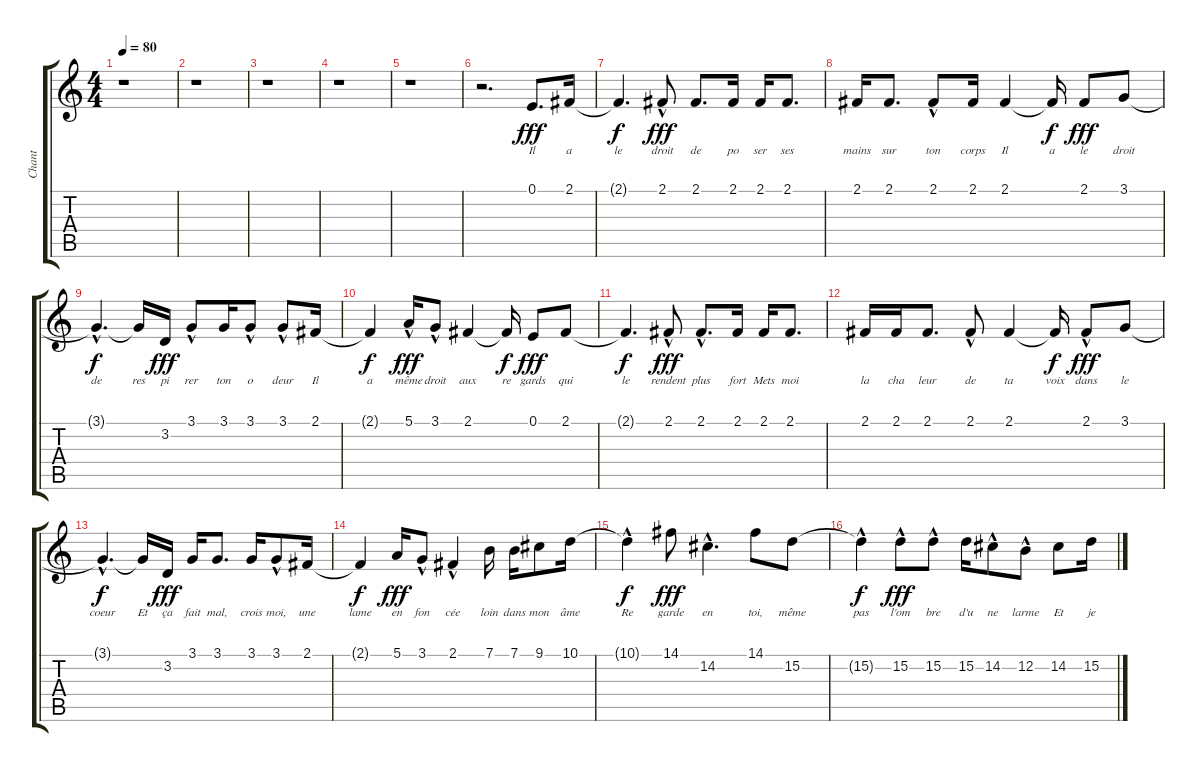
\track ("Chant" "Chant") {instrument flute}
\staff {score tabs}
\tuning (E4 B3 G3 D3 A2 E2) {hide}
\ts (4 4)
\tempo 80
\clef g2
\ks c
r.1{dy fff instrument flute} |
r.1 |
r.1 |
r.1 |
r.1 |
r.2{d} 0.1.8{d lyrics (0 "Il") lyrics (1 "") lyrics (2 "") lyrics (3 "") lyrics (4 "")} 2.1.16{lyrics (0 "a") lyrics (1 "") lyrics (2 "") lyrics (3 "") lyrics (4 "")} |
2.1{t}.4{d lyrics (0 "le") lyrics (1 "") lyrics (2 "") lyrics (3 "") lyrics (4 "") dy f} 2.1{hac}.8{lyrics (0 "droit") lyrics (1 "") lyrics (2 "") lyrics (3 "") lyrics (4 "") dy fff} 2.1.8{d lyrics (0 "de") lyrics (1 "") lyrics (2 "") lyrics (3 "") lyrics (4 "")} 2.1.16{lyrics (0 "po") lyrics (1 "") lyrics (2 "") lyrics (3 "") lyrics (4 "")} 2.1.16{lyrics (0 "ser") lyrics (1 "") lyrics (2 "") lyrics (3 "") lyrics (4 "")} 2.1.8{d lyrics (0 "ses") lyrics (1 "") lyrics (2 "") lyrics (3 "") lyrics (4 "")} |
2.1.16{lyrics (0 "mains") lyrics (1 "") lyrics (2 "") lyrics (3 "") lyrics (4 "")} 2.1.8{d lyrics (0 "sur") lyrics (1 "") lyrics (2 "") lyrics (3 "") lyrics (4 "")} 2.1{hac}.8{lyrics (0 "ton") lyrics (1 "") lyrics (2 "") lyrics (3 "") lyrics (4 "")} 2.1.16{lyrics (0 "corps") lyrics (1 "") lyrics (2 "") lyrics (3 "") lyrics (4 "")} 2.1.4{lyrics (0 "Il") lyrics (1 "") lyrics (2 "") lyrics (3 "") lyrics (4 "")} 2.1{t}.16{lyrics (0 "a") lyrics (1 "") lyrics (2 "") lyrics (3 "") lyrics (4 "") dy f} 2.1.8{lyrics (0 "le") lyrics (1 "") lyrics (2 "") lyrics (3 "") lyrics (4 "") dy fff} 3.1.8{lyrics (0 "droit") lyrics (1 "") lyrics (2 "") lyrics (3 "") lyrics (4 "")} |
3.1{hac t}.4{d lyrics (0 "de") lyrics (1 "") lyrics (2 "") lyrics (3 "") lyrics (4 "") dy f} 3.1{t}.16{lyrics (0 "res") lyrics (1 "") lyrics (2 "") lyrics (3 "") lyrics (4 "")} 3.2.16{lyrics (0 "pi") lyrics (1 "") lyrics (2 "") lyrics (3 "") lyrics (4 "") dy fff} 3.1{hac}.8{lyrics (0 "rer") lyrics (1 "") lyrics (2 "") lyrics (3 "") lyrics (4 "")} 3.1.16{lyrics (0 "ton") lyrics (1 "") lyrics (2 "") lyrics (3 "") lyrics (4 "")} 3.1{hac}.8{lyrics (0 "o") lyrics (1 "") lyrics (2 "") lyrics (3 "") lyrics (4 "")} 3.1{hac}.8{lyrics (0 "deur") lyrics (1 "") lyrics (2 "") lyrics (3 "") lyrics (4 "")} 2.1.16{lyrics (0 "Il") lyrics (1 "") lyrics (2 "") lyrics (3 "") lyrics (4 "")} |
2.1{t}.4{lyrics (0 "a") lyrics (1 "") lyrics (2 "") lyrics (3 "") lyrics (4 "") dy f} 5.1{hac}.16{lyrics (0 "même") lyrics (1 "") lyrics (2 "") lyrics (3 "") lyrics (4 "") dy fff} 3.1{hac}.8{lyrics (0 "droit") lyrics (1 "") lyrics (2 "") lyrics (3 "") lyrics (4 "")} 2.1.4{lyrics (0 "aux") lyrics (1 "") lyrics (2 "") lyrics (3 "") lyrics (4 "")} 2.1{t}.16{lyrics (0 "re") lyrics (1 "") lyrics (2 "") lyrics (3 "") lyrics (4 "") dy f} 0.1.8{lyrics (0 "gards") lyrics (1 "") lyrics (2 "") lyrics (3 "") lyrics (4 "") dy fff} 2.1.8{lyrics (0 "qui") lyrics (1 "") lyrics (2 "") lyrics (3 "") lyrics (4 "")} |
2.1{t}.4{d lyrics (0 "le") lyrics (1 "") lyrics (2 "") lyrics (3 "") lyrics (4 "") dy f} 2.1{hac}.8{lyrics (0 "rendent") lyrics (1 "") lyrics (2 "") lyrics (3 "") lyrics (4 "") dy fff} 2.1{hac}.8{d lyrics (0 "plus") lyrics (1 "") lyrics (2 "") lyrics (3 "") lyrics (4 "")} 2.1.16{lyrics (0 "fort") lyrics (1 "") lyrics (2 "") lyrics (3 "") lyrics (4 "")} 2.1.16{lyrics (0 "Mets") lyrics (1 "") lyrics (2 "") lyrics (3 "") lyrics (4 "")} 2.1.8{d lyrics (0 "moi") lyrics (1 "") lyrics (2 "") lyrics (3 "") lyrics (4 "")} |
2.1.16{lyrics (0 "la") lyrics (1 "") lyrics (2 "") lyrics (3 "") lyrics (4 "")} 2.1.16{lyrics (0 "cha") lyrics (1 "") lyrics (2 "") lyrics (3 "") lyrics (4 "")} 2.1.8{d lyrics (0 "leur") lyrics (1 "") lyrics (2 "") lyrics (3 "") lyrics (4 "")} 2.1{hac}.8{lyrics (0 "de") lyrics (1 "") lyrics (2 "") lyrics (3 "") lyrics (4 "")} 2.1.4{lyrics (0 "ta") lyrics (1 "") lyrics (2 "") lyrics (3 "") lyrics (4 "")} 2.1{t}.16{lyrics (0 "voix") lyrics (1 "") lyrics (2 "") lyrics (3 "") lyrics (4 "") dy f} 2.1{hac}.8{lyrics (0 "dans") lyrics (1 "") lyrics (2 "") lyrics (3 "") lyrics (4 "") dy fff} 3.1.8{lyrics (0 "le") lyrics (1 "") lyrics (2 "") lyrics (3 "") lyrics (4 "")} |
3.1{hac t}.4{d lyrics (0 "coeur") lyrics (1 "") lyrics (2 "") lyrics (3 "") lyrics (4 "") dy f} 3.1{t}.16{lyrics (0 "Et") lyrics (1 "") lyrics (2 "") lyrics (3 "") lyrics (4 "")} 3.2.16{lyrics (0 "ça") lyrics (1 "") lyrics (2 "") lyrics (3 "") lyrics (4 "") dy fff} 3.1.16{lyrics (0 "fait") lyrics (1 "") lyrics (2 "") lyrics (3 "") lyrics (4 "")} 3.1.8{d lyrics (0 "mal,") lyrics (1 "") lyrics (2 "") lyrics (3 "") lyrics (4 "")} 3.1.16{lyrics (0 "crois") lyrics (1 "") lyrics (2 "") lyrics (3 "") lyrics (4 "")} 3.1{hac}.8{lyrics (0 "moi,") lyrics (1 "") lyrics (2 "") lyrics (3 "") lyrics (4 "")} 2.1.16{lyrics (0 "une") lyrics (1 "") lyrics (2 "") lyrics (3 "") lyrics (4 "")} |
2.1{t}.4{lyrics (0 "lame") lyrics (1 "") lyrics (2 "") lyrics (3 "") lyrics (4 "") dy f} 5.1.16{lyrics (0 "en") lyrics (1 "") lyrics (2 "") lyrics (3 "") lyrics (4 "") dy fff} 3.1{hac}.8{lyrics (0 "fon") lyrics (1 "") lyrics (2 "") lyrics (3 "") lyrics (4 "")} 2.1{hac}.4{lyrics (0 "cée") lyrics (1 "") lyrics (2 "") lyrics (3 "") lyrics (4 "")} 7.1.16{lyrics (0 "loin") lyrics (1 "") lyrics (2 "") lyrics (3 "") lyrics (4 "")} 7.1.16{lyrics (0 "dans") lyrics (1 "") lyrics (2 "") lyrics (3 "") lyrics (4 "")} 9.1.8{lyrics (0 "mon") lyrics (1 "") lyrics (2 "") lyrics (3 "") lyrics (4 "")} 10.1.16{lyrics (0 "âme") lyrics (1 "") lyrics (2 "") lyrics (3 "") lyrics (4 "")} |
10.1{hac t}.4{lyrics (0 "Re") lyrics (1 "") lyrics (2 "") lyrics (3 "") lyrics (4 "") dy f} 14.1.8{lyrics (0 "garde") lyrics (1 "") lyrics (2 "") lyrics (3 "") lyrics (4 "") dy fff} 14.2{hac}.4{d lyrics (0 "en") lyrics (1 "") lyrics (2 "") lyrics (3 "") lyrics (4 "")} 14.1.8{lyrics (0 "toi,") lyrics (1 "") lyrics (2 "") lyrics (3 "") lyrics (4 "")} 15.2.8{lyrics (0 "même") lyrics (1 "") lyrics (2 "") lyrics (3 "") lyrics (4 "")} |
15.2{hac t}.4{lyrics (0 "pas") lyrics (1 "") lyrics (2 "") lyrics (3 "") lyrics (4 "") dy f} 15.2{hac}.8{lyrics (0 "l'om") lyrics (1 "") lyrics (2 "") lyrics (3 "") lyrics (4 "") dy fff} 15.2{hac}.8{lyrics (0 "bre") lyrics (1 "") lyrics (2 "") lyrics (3 "") lyrics (4 "")} 15.2.16{lyrics (0 "d'u") lyrics (1 "") lyrics (2 "") lyrics (3 "") lyrics (4 "")} 14.2{hac}.8{lyrics (0 "ne") lyrics (1 "") lyrics (2 "") lyrics (3 "") lyrics (4 "")} 12.2{hac}.8{lyrics (0 "larme") lyrics (1 "") lyrics (2 "") lyrics (3 "") lyrics (4 "")} 14.2.8{lyrics (0 "Et") lyrics (1 "") lyrics (2 "") lyrics (3 "") lyrics (4 "")} 15.2.16{lyrics (0 "je") lyrics (1 "") lyrics (2 "") lyrics (3 "") lyrics (4 "")}
